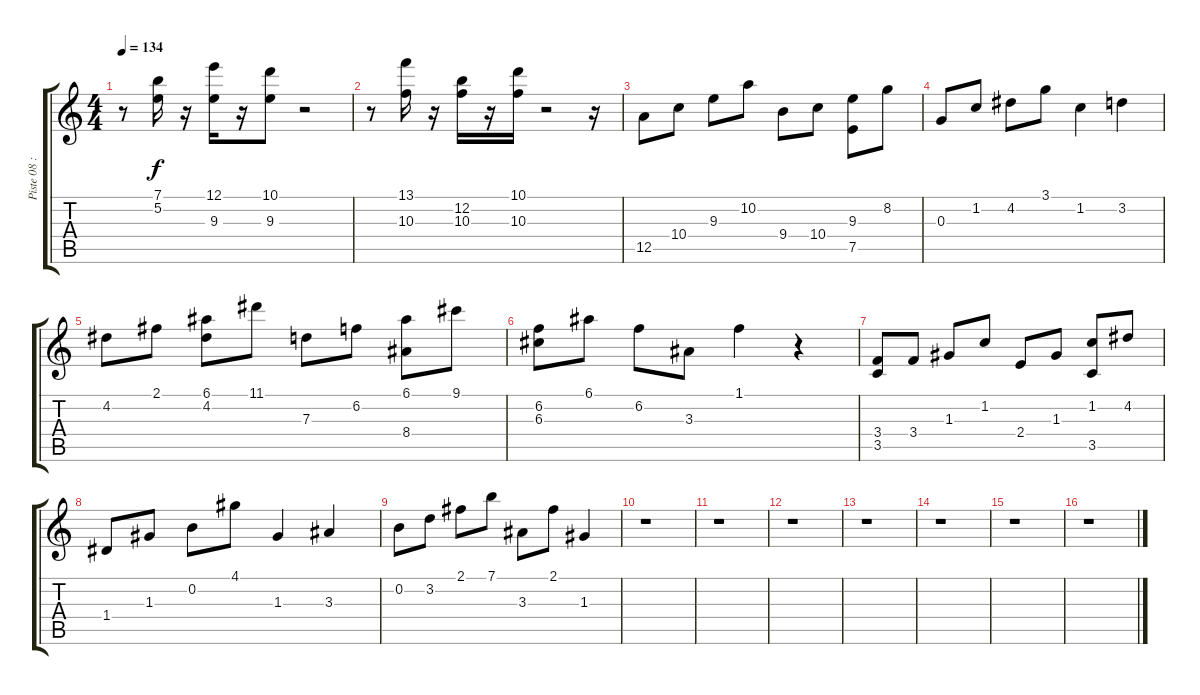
\track ("Piste 08 : non précisé" "Piste 08 :") {instrument acousticguitarsteel}
\staff {score tabs}
\tuning (E4 B3 G3 D3 A2 E2) {hide}
\ts (4 4)
\tempo 134
\clef g2
\ks c
r.8{dy f} (7.1 5.2).16 r.16 (12.1 9.3).16 r.16 (10.1 9.3).8 r.2 |
r.8 (13.1 10.3).16 r.16 (12.2 10.3).16 r.16 (10.1 10.3).16 r.2 r.16 |
12.5.8 10.4.8 9.3.8 10.2.8 9.4.8 10.4.8 (9.3 7.5).8 8.2.8 |
0.3.8 1.2.8 4.2.8 3.1.8 1.2.4 3.2.4 |
4.2.8 2.1.8 (6.1 4.2).8 11.1.8 7.3.8 6.2.8 (6.1 8.4).8 9.1.8 |
(6.2 6.3).8 6.1.8 6.2.8 3.3.8 1.1.4 r.4 |
(3.4 3.5).8 3.4.8 1.3.8 1.2.8 2.4.8 1.3.8 (1.2 3.5).8 4.2.8 |
1.4.8 1.3.8 0.2.8 4.1.8 1.3.4 3.3.4 |
0.2.8 3.2.8 2.1.8 7.1.8 3.3.8 2.1.8 1.3.4 |
r.1 |
r.1 |
r.1 |
r.1 |
r.1 |
r.1 |
r.1
